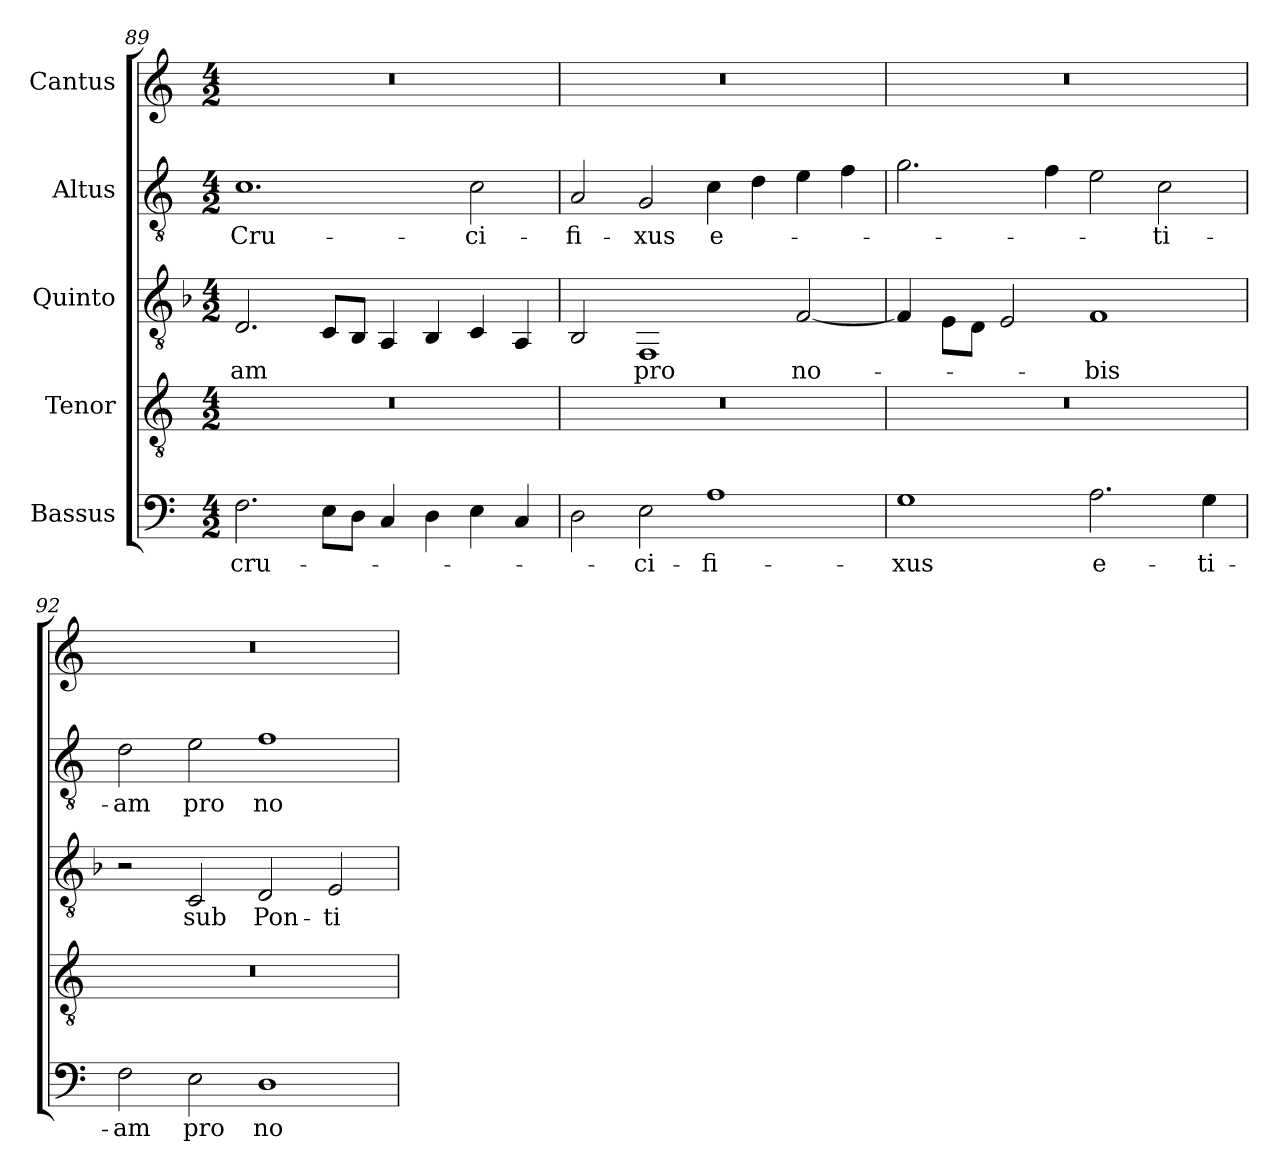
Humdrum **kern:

**kern	**text	**kern	**kern	**text	**kern	**text	**kern
*part5	*part5	*part4	*part3	*part3	*part2	*part2	*part1
*staff5	*staff5	*staff4	*staff3	*staff3	*staff2	*staff2	*staff1
*I"Bassus	*	*I"Tenor	*I"Quinto	*	*I"Altus	*	*I"Cantus
*clefF4	*	*clefGv2	*clefGv2	*	*clefGv2	*	*clefG2
*	*	*	*ITrd-4c-7	*	*	*	*
*k[]	*	*k[]	*k[]	*	*k[]	*	*k[]
*C:	*	*C:	*C:	*	*C:	*	*C:
*M4/2	*	*M4/2	*M4/2	*	*M4/2	*	*M4/2
=89	=89	=89	=89	=89	=89	=89	=89
!	!LO:LY:b:color=#000000	!LO:N:vis=1	!	!	!	!	!
!	!	!	!	!LO:LY:b:color=#000000	!	!	!
!	!	!	!	!	!	!LO:LY:b:color=#000000	!LO:N:vis=1
2.Fi\	cru-	0r	2.Ai/	-am	1.ci	Cru-	0r
8Ei\L	.	.	8Gi/L	.	.	.	.
8Di\J	.	.	8Fi/J	.	.	.	.
4Ci/	.	.	4Ei/	.	.	.	.
4Di\	.	.	4Fi/	.	.	.	.
!	!	!	!	!	!	!LO:LY:b:color=#000000	!
4Ei\	.	.	4Gi/	.	2ci\	-ci-	.
4Ci/	.	.	4Ei/	.	.	.	.
!!LO:LB:g=z
=90	=90	=90	=90	=90	=90	=90	=90
!	!	!LO:N:vis=1	!	!	!	!	!
!	!	!	!	!	!	!LO:LY:b:color=#000000	!LO:N:vis=1
2Di\	.	0r	2Fi/	.	2Ai/	-fi-	0r
!	!LO:LY:b:color=#000000	!	!	!	!	!	!
!	!	!	!	!LO:LY:b:color=#000000	!	!	!
!	!	!	!	!	!	!LO:LY:b:color=#000000	!
2Ei\	-ci-	.	1Ci	pro	2Gi/	-xus	.
!	!LO:LY:b:color=#000000	!	!	!	!	!	!
!	!	!	!	!	!	!LO:LY:b:color=#000000	!
1Ai	-fi-	.	.	.	4ci\	e-	.
.	.	.	.	.	4di\	.	.
!	!	!	!	!LO:LY:b:color=#000000	!	!	!
.	.	.	[<2ci/	no-	4ei\	.	.
.	.	.	.	.	4fi\	.	.
=91	=91	=91	=91	=91	=91	=91	=91
!	!LO:LY:b:color=#000000	!LO:N:vis=1	!	!	!	!	!LO:N:vis=1
1Gi	-xus	0r	4ci/]	.	2.gi\	.	0r
.	.	.	8Bi\L	.	.	.	.
.	.	.	8Ai\J	.	.	.	.
.	.	.	2Bi/	.	.	.	.
.	.	.	.	.	4fi\	.	.
!	!LO:LY:b:color=#000000	!	!	!	!	!	!
!	!	!	!	!LO:LY:b:color=#000000	!	!	!
2.Ai\	e-	.	1ci	-bis	2ei\	.	.
!	!	!	!	!	!	!LO:LY:b:color=#000000	!
.	.	.	.	.	2ci\	-ti-	.
!	!LO:LY:b:color=#000000	!	!	!	!	!	!
4Gi\	-ti-	.	.	.	.	.	.
=92	=92	=92	=92	=92	=92	=92	=92
!	!LO:LY:b:color=#000000	!LO:N:vis=1	!	!	!	!	!
!	!	!	!	!	!	!LO:LY:b:color=#000000	!LO:N:vis=1
2Fi\	-am	0r	2r	.	2di\	-am	0r
!	!LO:LY:b:color=#000000	!	!	!	!	!	!
!	!	!	!	!LO:LY:b:color=#000000	!	!	!
!	!	!	!	!	!	!LO:LY:b:color=#000000	!
2Ei\	pro	.	2Gi/	sub	2ei\	pro	.
!	!LO:LY:b:color=#000000	!	!	!	!	!	!
!	!	!	!	!LO:LY:b:color=#000000	!	!	!
!	!	!	!	!	!	!LO:LY:b:color=#000000	!
1Di	no-	.	2Ai/	Pon-	1fi	no-	.
!	!	!	!	!LO:LY:b:color=#000000	!	!	!
.	.	.	2Bi/	-ti-	.	.	.
=	=	=	=	=	=	=	=
*-	*-	*-	*-	*-	*-	*-	*-
